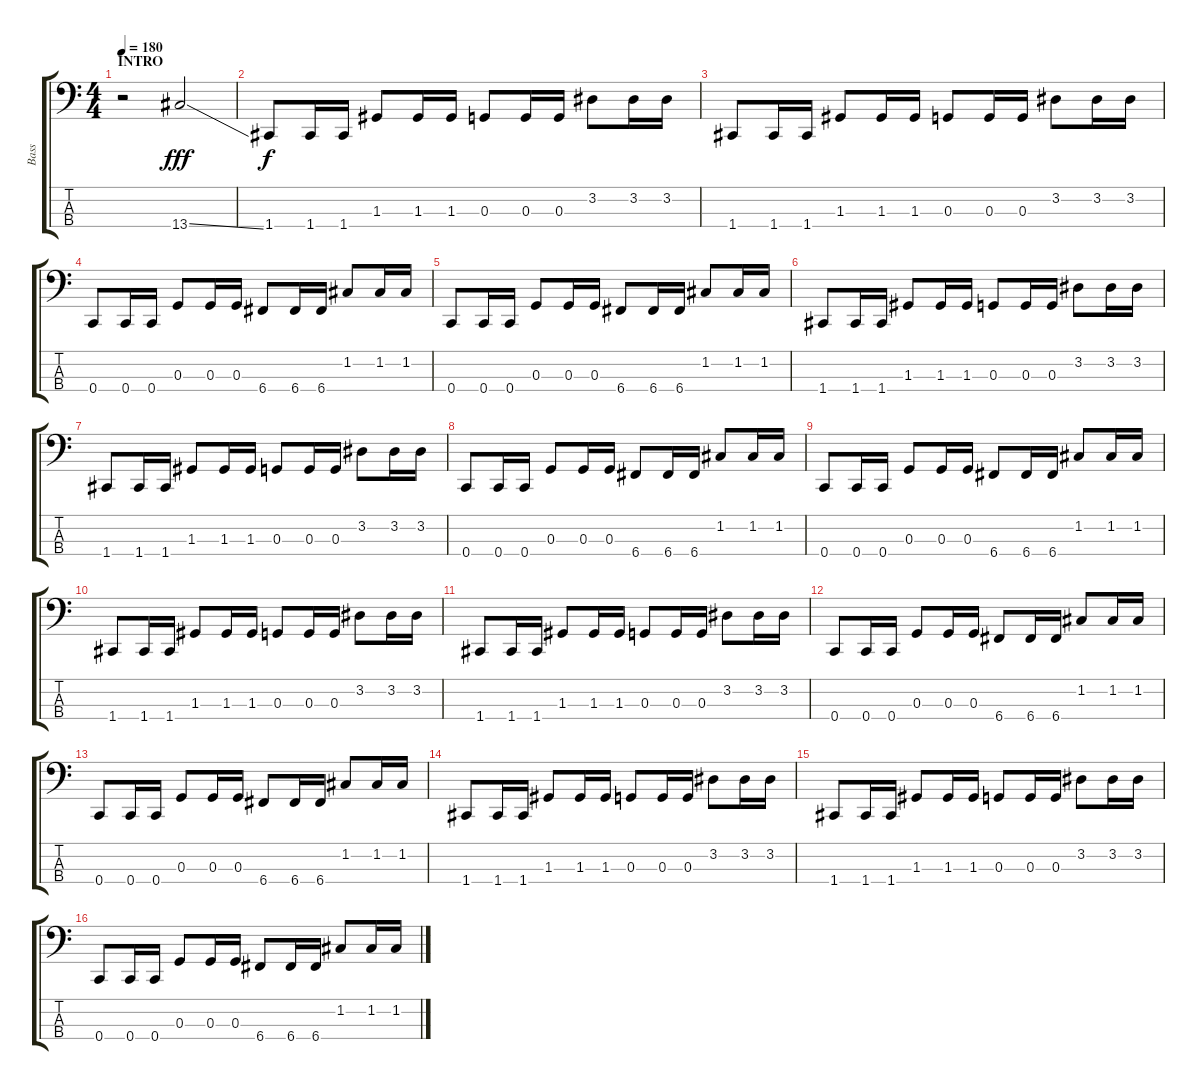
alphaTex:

\track ("Bass" "Bass") {instrument electricbasspick}
\staff {score tabs}
\tuning (F2 C2 G1 C1) {hide}
\ts (4 4)
\section ("" "INTRO")
\tempo 180
\clef f4
\ks c
r.2{dy fff instrument electricbasspick} 13.4{ss}.2 |
1.4.8{dy f} 1.4.16 1.4.16 1.3.8 1.3.16 1.3.16 0.3.8 0.3.16 0.3.16 3.2.8 3.2.16 3.2.16 |
1.4.8 1.4.16 1.4.16 1.3.8 1.3.16 1.3.16 0.3.8 0.3.16 0.3.16 3.2.8 3.2.16 3.2.16 |
0.4.8 0.4.16 0.4.16 0.3.8 0.3.16 0.3.16 6.4.8 6.4.16 6.4.16 1.2.8 1.2.16 1.2.16 |
0.4.8 0.4.16 0.4.16 0.3.8 0.3.16 0.3.16 6.4.8 6.4.16 6.4.16 1.2.8 1.2.16 1.2.16 |
1.4.8 1.4.16 1.4.16 1.3.8 1.3.16 1.3.16 0.3.8 0.3.16 0.3.16 3.2.8 3.2.16 3.2.16 |
1.4.8 1.4.16 1.4.16 1.3.8 1.3.16 1.3.16 0.3.8 0.3.16 0.3.16 3.2.8 3.2.16 3.2.16 |
0.4.8 0.4.16 0.4.16 0.3.8 0.3.16 0.3.16 6.4.8 6.4.16 6.4.16 1.2.8 1.2.16 1.2.16 |
0.4.8 0.4.16 0.4.16 0.3.8 0.3.16 0.3.16 6.4.8 6.4.16 6.4.16 1.2.8 1.2.16 1.2.16 |
1.4.8 1.4.16 1.4.16 1.3.8 1.3.16 1.3.16 0.3.8 0.3.16 0.3.16 3.2.8 3.2.16 3.2.16 |
1.4.8 1.4.16 1.4.16 1.3.8 1.3.16 1.3.16 0.3.8 0.3.16 0.3.16 3.2.8 3.2.16 3.2.16 |
0.4.8 0.4.16 0.4.16 0.3.8 0.3.16 0.3.16 6.4.8 6.4.16 6.4.16 1.2.8 1.2.16 1.2.16 |
0.4.8 0.4.16 0.4.16 0.3.8 0.3.16 0.3.16 6.4.8 6.4.16 6.4.16 1.2.8 1.2.16 1.2.16 |
1.4.8 1.4.16 1.4.16 1.3.8 1.3.16 1.3.16 0.3.8 0.3.16 0.3.16 3.2.8 3.2.16 3.2.16 |
1.4.8 1.4.16 1.4.16 1.3.8 1.3.16 1.3.16 0.3.8 0.3.16 0.3.16 3.2.8 3.2.16 3.2.16 |
0.4.8 0.4.16 0.4.16 0.3.8 0.3.16 0.3.16 6.4.8 6.4.16 6.4.16 1.2.8 1.2.16 1.2.16
